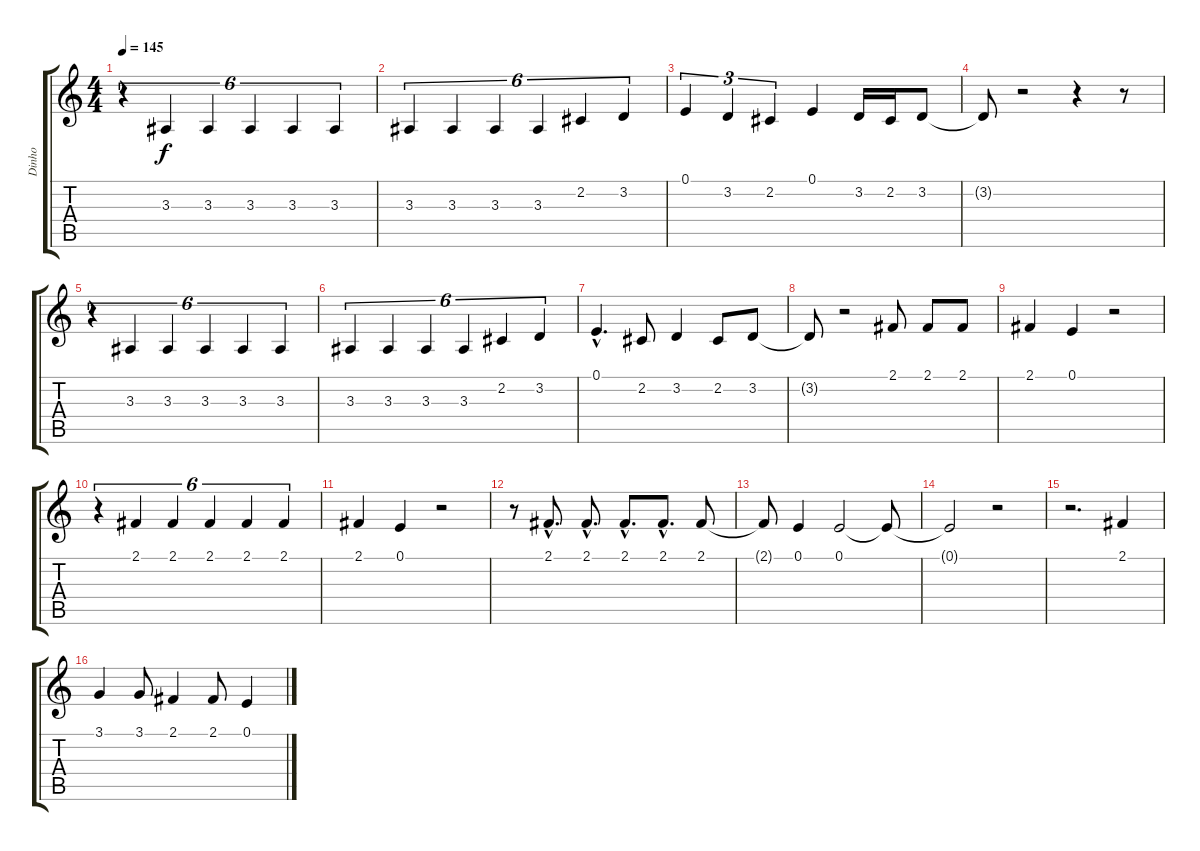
\track ("Dinho" "Dinho") {instrument sopranosax}
\staff {score tabs}
\tuning (E4 B3 G3 D3 A2 E2) {hide}
\ts (4 4)
\tempo 145
\clef g2
\ks c
r.4{tu (6 4) dy f} 3.3.4{tu (6 4)} 3.3.4{tu (6 4)} 3.3.4{tu (6 4)} 3.3.4{tu (6 4)} 3.3.4{tu (6 4)} |
3.3.4{tu (6 4)} 3.3.4{tu (6 4)} 3.3.4{tu (6 4)} 3.3.4{tu (6 4)} 2.2.4{tu (6 4)} 3.2.4{tu (6 4)} |
0.1.4{tu (3 2)} 3.2.4{tu (3 2)} 2.2.4{tu (3 2)} 0.1.4 3.2.16 2.2.16 3.2.8 |
3.2{t}.8 r.2 r.4 r.8 |
r.4{tu (6 4)} 3.3.4{tu (6 4)} 3.3.4{tu (6 4)} 3.3.4{tu (6 4)} 3.3.4{tu (6 4)} 3.3.4{tu (6 4)} |
3.3.4{tu (6 4)} 3.3.4{tu (6 4)} 3.3.4{tu (6 4)} 3.3.4{tu (6 4)} 2.2.4{tu (6 4)} 3.2.4{tu (6 4)} |
0.1{hac}.4{d} 2.2.8 3.2.4 2.2.8 3.2.8 |
3.2{t}.8 r.2 2.1.8 2.1.8 2.1.8 |
2.1.4 0.1.4 r.2 |
r.4{tu (6 4)} 2.1.4{tu (6 4)} 2.1.4{tu (6 4)} 2.1.4{tu (6 4)} 2.1.4{tu (6 4)} 2.1.4{tu (6 4)} |
2.1.4 0.1.4 r.2 |
r.8 2.1{hac}.8{d} 2.1{hac}.8{d} 2.1{hac}.8{d} 2.1{hac}.8{d} 2.1.8 |
2.1{t}.8 0.1.4 0.1.2 0.1{t}.8 |
0.1{t}.2 r.2 |
r.2{d} 2.1.4 |
3.1.4 3.1.8 2.1.4 2.1.8 0.1.4
